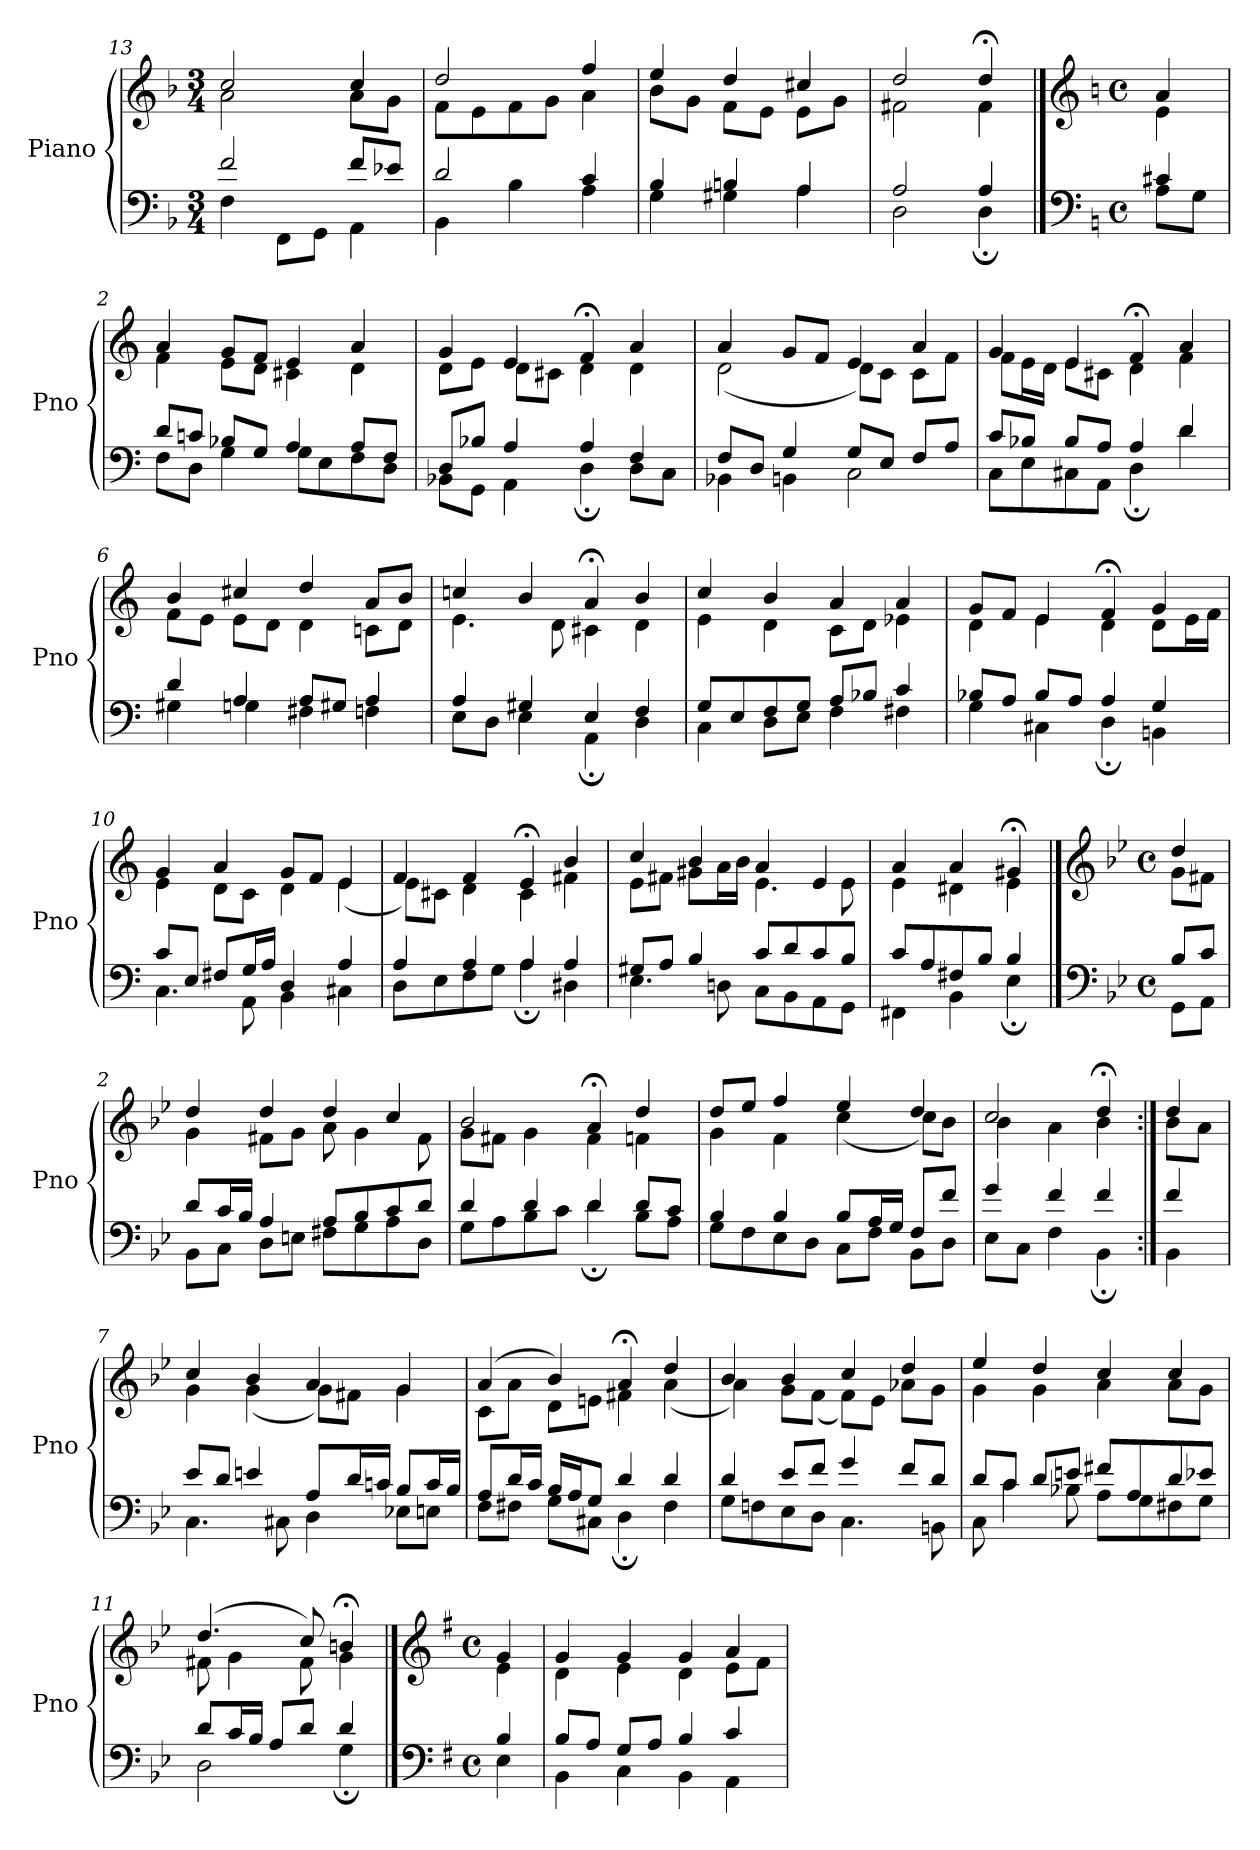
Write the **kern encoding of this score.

**kern	**kern
*part1	*part1
*staff2	*staff1
*I"Piano	*
*I'Pno	*
*clefF4	*clefG2
*k[b-]	*k[b-]
*M3/4	*M3/4
=13	=13
*^	*^
2f/	4F\	2cc/	2a\
.	8FF\L	.	.
.	8GG\J	.	.
8f/L	4AA\	4cc/	8a\L
8e-X/J	.	.	8g\J
=14	=14	=14	=14
2d/	4BB-\	2dd/	8f\L
.	.	.	8e\
.	4B-\	.	8f\
.	.	.	8g\J
4c/	4A\	4ff/	4a\
=15	=15	=15	=15
4B-/	4G\	4ee/	8b-\L
.	.	.	8g\J
4Bn/	4G#X\	4dd/	8f\L
.	.	.	8e\J
4A/	4A\	4cc#X/	8e\L
.	.	.	8g\J
=16	=16	=16	=16
2A/	2D\	2dd/	2f#X\
4A/	4D;\	4dd;</	4f#\
==1	==1	==1	==1
*clefF4	*	*clefG2	*
*k[]	*	*k[]	*
*M4/4	*	*M4/4	*
*met(c)	*	*met(c)	*
4c#X/	8A\L	4a/	4e\
.	8G\J	.	.
=2	=2	=2	=2
8d/L	8F\L	4a/	4f\
8cn/J	8D\J	.	.
8B-X/L	4G\	8g/L	8e\L
8G/J	.	8f/J	8d\J
4A/	8G\L	4e/	4c#X\
.	8E\	.	.
8A/L	8F\	4a/	4d\
8F/J	8D\J	.	.
=3	=3	=3	=3
8D/L	8BB-X\L	4g/	8d\L
8B-X/J	8GG\J	.	8e\J
4A/	4AA\	4e/	8d\L
.	.	.	8c#X\J
4A/	4D;\	4f;</	4d\
4F/	8D\L	4a/	4d\
.	8C\J	.	.
=4	=4	=4	=4
8F/L	4BB-X\	4a/	(<2d\
8D/J	.	.	.
4G/	4BBn\	8g/L	.
.	.	8f/J	.
8G/L	2C\	4e/	8d\L)
8E/J	.	.	8c\J
8F/L	.	4a/	8c\L
8A/J	.	.	8f\J
=5	=5	=5	=5
8c/L	8C\L	4g/	8f\L
8B-X/J	8E\	.	16e\L
.	.	.	16d\JJ
8B-/L	8C#X\	4e/	8e\L
8A/J	8AA\J	.	8c#X\J
4A/	4D;\	4f;</	4d\
4d/	4d\	4a/	4f\
=6	=6	=6	=6
4d/	4G#X\	4b/	8f\L
.	.	.	8e\J
4A/	4Gn\	4cc#X/	8e\L
.	.	.	8d\J
8A/L	4F#X\	4dd/	4d\
8G#X/J	.	.	.
4A/	4Fn\	8a/L	8cn\L
.	.	8b/J	8d\J
=7	=7	=7	=7
4A/	8E\L	4ccn/	4.e\
.	8D\J	.	.
4G#X/	4E\	4b/	.
.	.	.	8d\
4E/	4AA;\	4a;</	4c#X\
4F/	4D\	4b/	4d\
=8	=8	=8	=8
8G/L	4C\	4cc/	4e\
8E/	.	.	.
8F/	8D\L	4b/	4d\
8G/J	8E\J	.	.
8A/L	4F\	4a/	8c\L
8B-X/J	.	.	8d\J
4c/	4F#X\	4a/	4e-X\
=9	=9	=9	=9
8B-X/L	4G\	8g/L	4d\
8A/J	.	8f/J	.
8B-/L	4C#X\	4e/	4e\
8A/J	.	.	.
4A/	4D;\	4f;</	4d\
4G/	4BBn\	4g/	8d\L
.	.	.	16e\L
.	.	.	16f\JJ
=10	=10	=10	=10
8c/L	4.C\	4g/	4e\
8E/J	.	.	.
8F#X/L	.	4a/	8d\L
16G/L	8AA\	.	8c\J
16A/JJ	.	.	.
4D/	4BB\	8g/L	4d\
.	.	8f/J	.
4A/	4C#X\	4e/	(<4e\
=11	=11	=11	=11
4A/	8D\L	4f/	8e\L)
.	8E\	.	8c#X\J
4A/	8F\	4f/	4d\
.	8G\J	.	.
4A/	4A;\	4e;</	4c#\
4A/	4D#X\	4b/	4f#X\
=12	=12	=12	=12
8G#X/L	4.E\	4cc/	8e\L
8A/J	.	.	8f#X\J
4B/	.	4b/	8g#X\L
.	8Dn\	.	16a\L
.	.	.	16b\JJ
8c/L	8C\L	4a/	4.e\
8d/	8BB\	.	.
8c/	8AA\	4e/	.
8B/J	8GG\J	.	8e\
=13	=13	=13	=13
8c/L	4FF#X\	4a/	4e\
8A/	.	.	.
8F#X/	4BB\	4a/	4d#X\
8B/J	.	.	.
4B/	4E;\	4g#X;</	4e\
==1	==1	==1	==1
*clefF4	*	*clefG2	*
*k[b-e-]	*	*k[b-e-]	*
*M4/4	*	*M4/4	*
*met(c)	*	*met(c)	*
8B-/L	8GG\L	4dd/	8g\L
8c/J	8AA\J	.	8f#X\J
=2	=2	=2	=2
8d/L	8BB-\L	4dd/	4g\
16c/L	8C\J	.	.
16B-/JJ	.	.	.
4A/	8D\L	4dd/	8f#X\L
.	8En\J	.	8g\J
8A/L	8F#X\L	4dd/	8a\
8B-/	8G\	.	4g\
8c/	8A\	4cc/	.
8d/J	8D\J	.	8f#\
=3	=3	=3	=3
4d/	8G\L	2b-/	8g\L
.	8A\	.	8f#X\J
4d/	8B-\	.	4g\
.	8c\J	.	.
4d/	4d;\	4a;</	4f#\
8d/L	8B-\L	4dd/	4fn\
8c/J	8A\J	.	.
=4	=4	=4	=4
4B-/	8G\L	8dd/L	4g\
.	8F\	8ee-/J	.
4B-/	8E-\	4ff/	4f\
.	8D\J	.	.
8B-/L	8C\L	4ee-/	(<4cc\
16A/L	8F\J	.	.
16G/JJ	.	.	.
8F/L	8BB-\L	4dd/	8cc\L)
8f/J	8D\J	.	8b-\J
=5	=5	=5	=5
4g/	8E-\L	2cc/	4b-\
.	8C\J	.	.
4f/	4F\	.	4a\
4f/	4BB-;\	4dd;</	4b-\
=6:|!	=6:|!	=6:|!	=6:|!
4f/	4BB-\	4dd/	8b-\L
.	.	.	8a\J
=7	=7	=7	=7
8e-/L	4.C\	4cc/	4g\
8d/J	.	.	.
4en/	.	4b-/	(<4g\
.	8C#X\	.	.
8A/L	4D\	4a/	8g\L)
16d/L	.	.	8f#X\J
16cn/JJ	.	.	.
8B-/L	8E-X\L	4g/	4g\
16c/L	8En\J	.	.
16B-/JJ	.	.	.
=8	=8	=8	=8
8A/L	8F\L	(>4a/	8c\L
16d/L	8F#X\J	.	8a\J
16c/JJ	.	.	.
16B-/LL	8G\L	4b-/)	8d\L
16A/J	.	.	.
8G/J	8C#X\J	.	8en\J
4d/	4D;\	4a;</	4f#X\
4d/	4F#\	4dd/	(<4a\
=9	=9	=9	=9
4d/	8G\L	4b-/	4a\)
.	8Fn\	.	.
8e-/L	8E-\	4b-/	8g\L
8f/J	8D\J	.	(<8f\J
4g/	4.C\	4cc/	8f\L)
.	.	.	8e-\J
8f/L	.	4dd/	8a-X\L
8d/J	8BBn\	.	8g\J
=10	=10	=10	=10
8d/L	8C\	4ee-/	4g\
8c/J	4c\	.	.
8d/L	.	4dd/	4g\
8en/J	8B-X\	.	.
8f#X/L	8A\L	4cc/	4a\
8A/	8G\	.	.
8d/	8F#X\	4cc/	8a\L
8e-X/J	8G\J	.	8g\J
=11	=11	=11	=11
8d/L	2D\	(>4.dd/	8f#X\
16c/L	.	.	4g\
16B-/JJ	.	.	.
8A/L	.	.	.
8d/J	.	8cc/)	8f#\
4d/	4G;\	4bn;</	4g\
==1	==1	==1	==1
*clefF4	*	*clefG2	*
*k[f#]	*	*k[f#]	*
*M4/4	*	*M4/4	*
*met(c)	*	*met(c)	*
4B/	4E\	4g/	4e\
=2	=2	=2	=2
8B/L	4BB\	4g/	4d\
8A/J	.	.	.
8G/L	4C\	4g/	4e\
8A/J	.	.	.
4B/	4BB\	4g/	4d\
4c/	4AA\	4a/	8e\L
.	.	.	8f#\J
*v	*v	*	*
*	*v	*v
=	=
*-	*-
